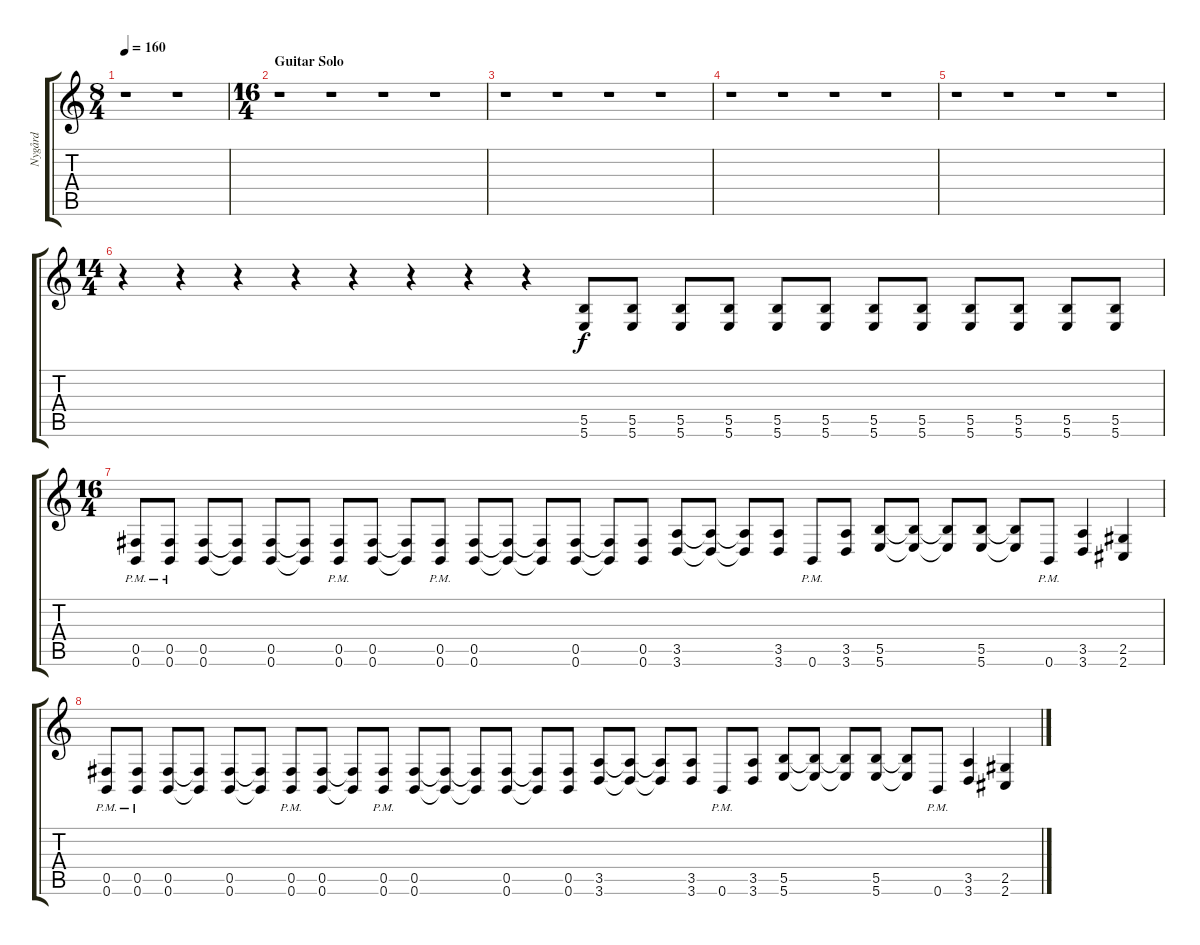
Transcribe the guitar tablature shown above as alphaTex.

\track ("Nygård" "Nygård") {instrument distortionguitar}
\staff {score tabs}
\tuning (Db4 Ab3 E3 B2 Gb2 B1) {hide}
\ts (8 4)
\tempo 160
\clef g2
\ks c
r.1{dy f} r.1 |
\ts (16 4)
\section ("" "Guitar Solo")
r.1 r.1 r.1 r.1 |
r.1 r.1 r.1 r.1 |
r.1 r.1 r.1 r.1 |
r.1 r.1 r.1 r.1 |
\ts (14 4)
r.4 r.4 r.4 r.4 r.4 r.4 r.4 r.4 (5.5 5.6).8{volume 1} (5.5 5.6).8{volume 2} (5.5 5.6).8{volume 3} (5.5 5.6).8{volume 4} (5.5 5.6).8{volume 4} (5.5 5.6).8{volume 6} (5.5 5.6).8{volume 7} (5.5 5.6).8{volume 8} (5.5 5.6).8{volume 9} (5.5 5.6).8{volume 10} (5.5 5.6).8{volume 11} (5.5 5.6).8{volume 12} |
\ts (16 4)
(0.5{pm} 0.6{pm}).8{volume 13} (0.5{pm} 0.6{pm}).8 (0.5 0.6).8 (0.5{t} 0.6{t}).8 (0.5 0.6).8 (0.5{t} 0.6{t}).8 (0.5{pm} 0.6{pm}).8 (0.5 0.6).8 (0.5{t} 0.6{t}).8 (0.5{pm} 0.6{pm}).8 (0.5 0.6).8 (0.5{t} 0.6{t}).8 (0.5{t} 0.6{t}).8 (0.5 0.6).8 (0.5{t} 0.6{t}).8 (0.5 0.6).8 (3.5 3.6).8 (3.5{t} 3.6{t}).8 (3.5{t} 3.6{t}).8 (3.5 3.6).8 0.6{pm}.8 (3.5 3.6).8 (5.5 5.6).8 (5.5{t} 5.6{t}).8 (5.5{t} 5.6{t}).8 (5.5 5.6).8 (5.5{t} 5.6{t}).8 0.6{pm}.8 (3.5 3.6).4 (2.5 2.6).4 |
(0.5{pm} 0.6{pm}).8 (0.5{pm} 0.6{pm}).8 (0.5 0.6).8 (0.5{t} 0.6{t}).8 (0.5 0.6).8 (0.5{t} 0.6{t}).8 (0.5{pm} 0.6{pm}).8 (0.5 0.6).8 (0.5{t} 0.6{t}).8 (0.5{pm} 0.6{pm}).8 (0.5 0.6).8 (0.5{t} 0.6{t}).8 (0.5{t} 0.6{t}).8 (0.5 0.6).8 (0.5{t} 0.6{t}).8 (0.5 0.6).8 (3.5 3.6).8 (3.5{t} 3.6{t}).8 (3.5{t} 3.6{t}).8 (3.5 3.6).8 0.6{pm}.8 (3.5 3.6).8 (5.5 5.6).8 (5.5{t} 5.6{t}).8 (5.5{t} 5.6{t}).8 (5.5 5.6).8 (5.5{t} 5.6{t}).8 0.6{pm}.8 (3.5 3.6).4 (2.5 2.6).4
